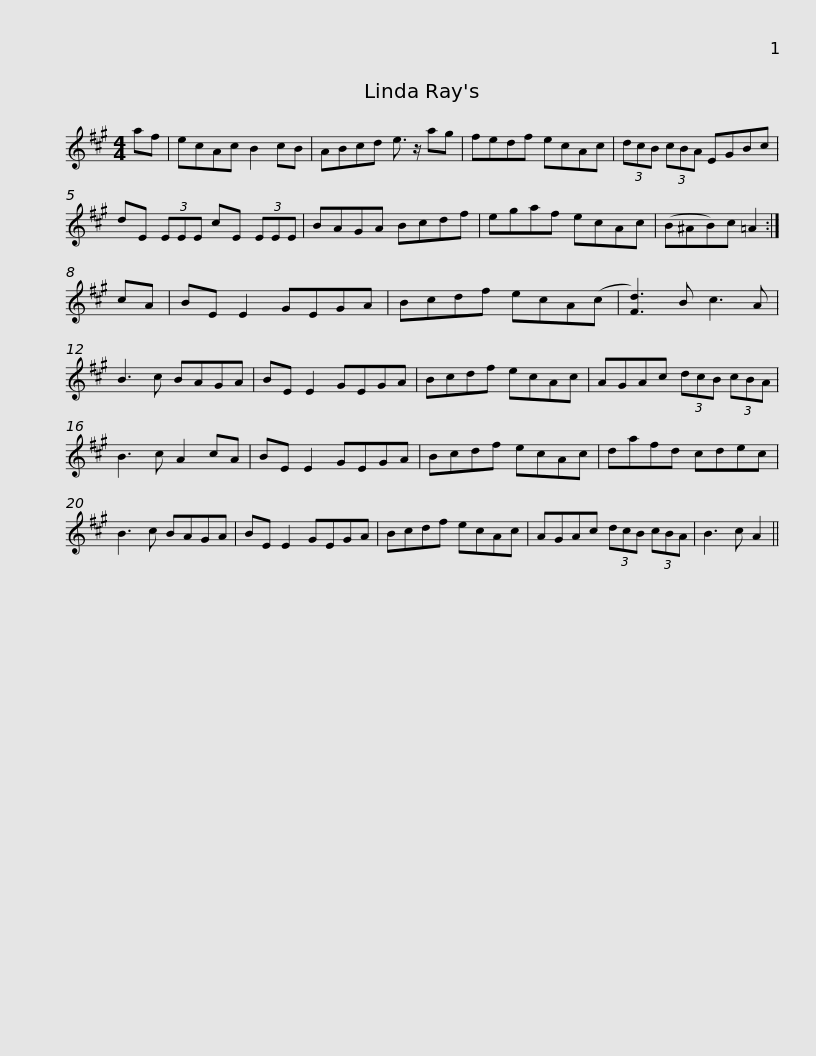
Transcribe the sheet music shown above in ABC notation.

X:1
L:1/8
M:4/4
I:linebreak $
K:A
V:1 treble
V:1
 af | ecAc B2 cB | ABcd e3/2 z/ ag | fedf ecAc | (3dcB (3cBA EGBc | %5
 dE (3EEE cE (3EEE |$ BAGA Bcdf | egaf ecAc | (B^AB)c =A2 :| cA | %10
 BE E2 GEGA | Bcdf ecA(c |$ [Fd]3) B c3 A | B3 c BAGA | BE E2 GEGA | %15
 Bcdf ecAc | AGAc (3dcB (3cBA | B3 c A2 cA |$ BE E2 GEGA | Bcdf ecAc | %20
 dafd cdec | B3 c BAGA | BE E2 GEGA | Bcdf ecAc |$ AGAc (3dcB (3cBA | %25
 B3 c A2 || %26
